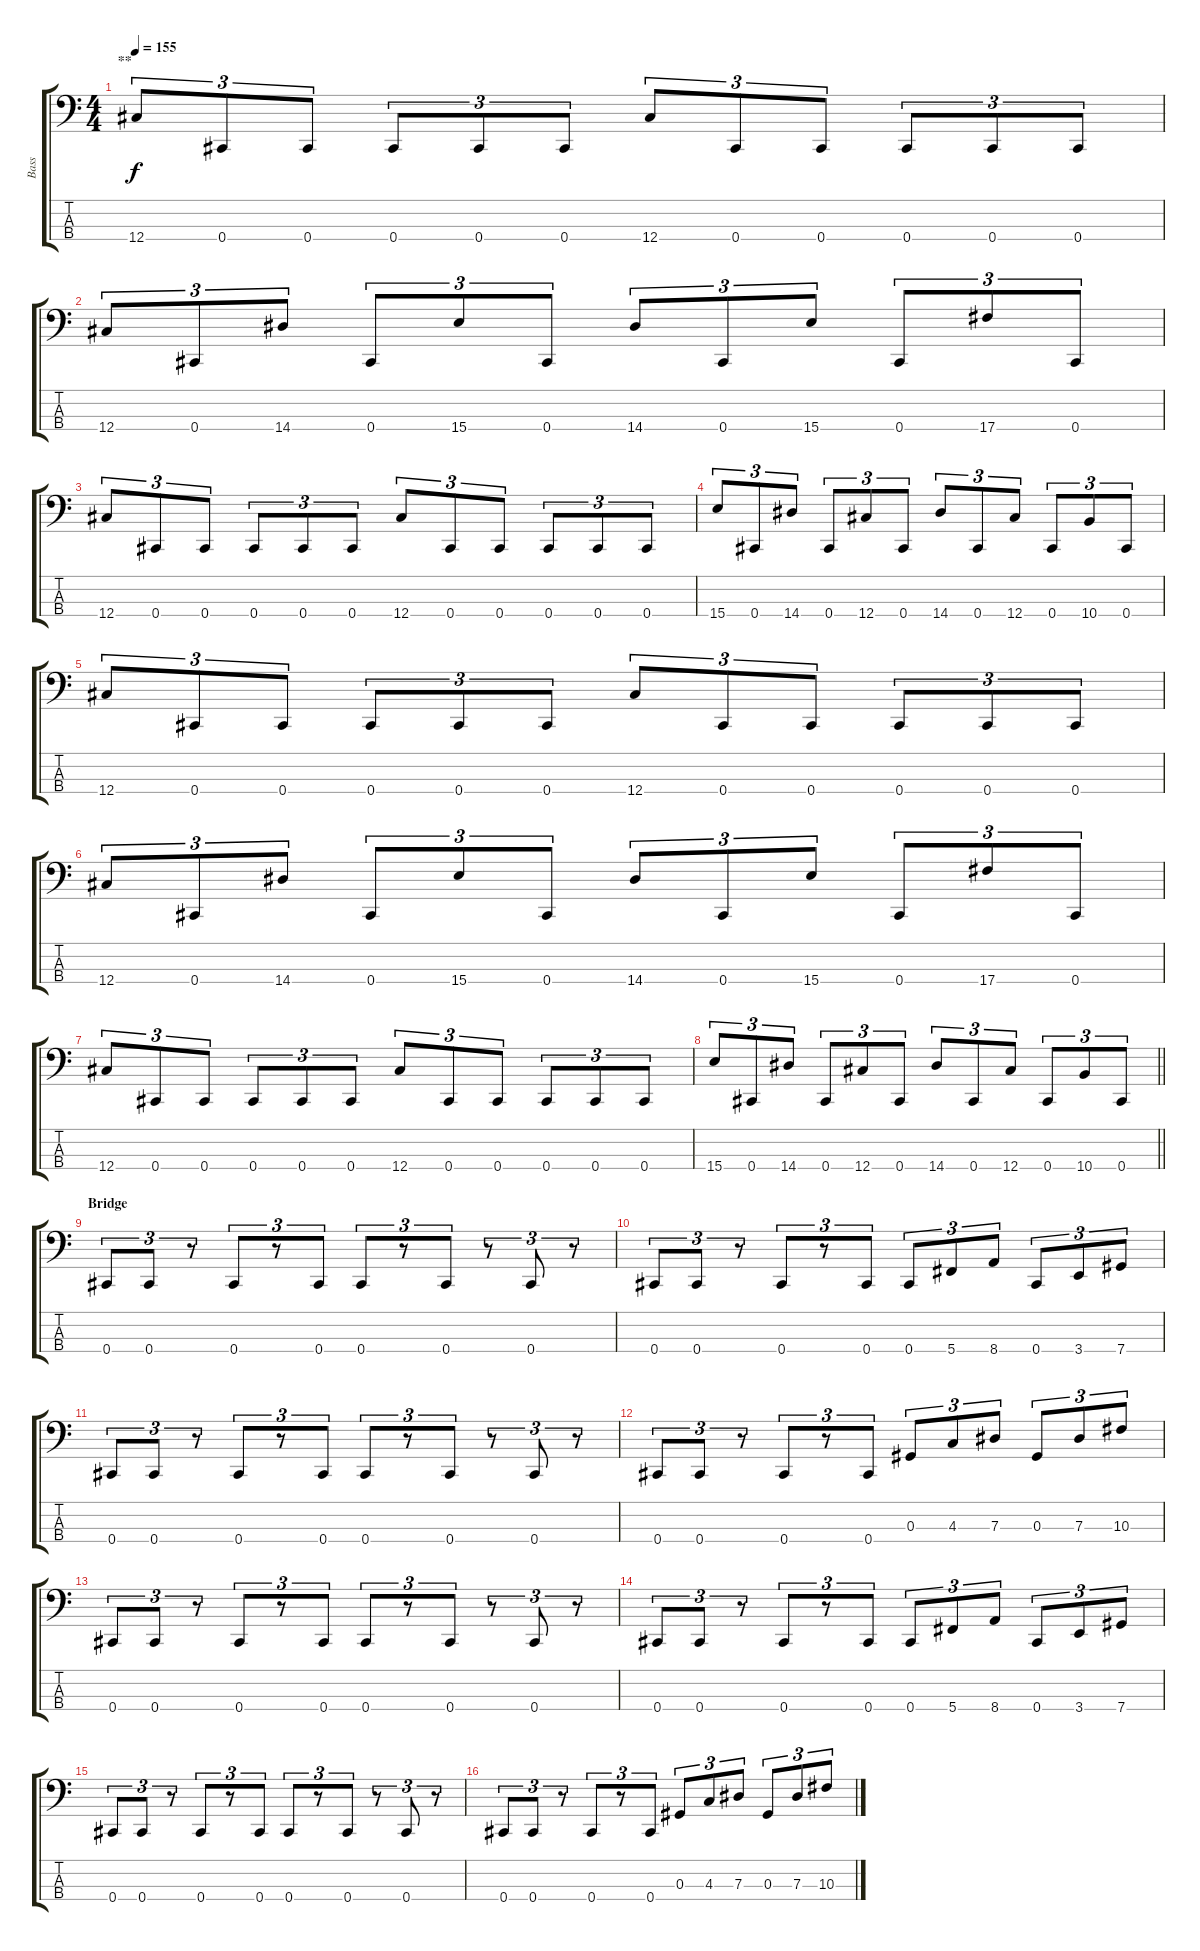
\track ("Bass" "Bass") {instrument electricbasspick}
\staff {score tabs}
\tuning (Gb2 Db2 Ab1 Db1) {hide}
\ts (4 4)
\section ("" "**")
\tempo 155
\clef f4
\ks c
12.4.8{tu (3 2) dy f} 0.4.8{tu (3 2)} 0.4.8{tu (3 2)} 0.4.8{tu (3 2)} 0.4.8{tu (3 2)} 0.4.8{tu (3 2)} 12.4.8{tu (3 2)} 0.4.8{tu (3 2)} 0.4.8{tu (3 2)} 0.4.8{tu (3 2)} 0.4.8{tu (3 2)} 0.4.8{tu (3 2)} |
12.4.8{tu (3 2)} 0.4.8{tu (3 2)} 14.4.8{tu (3 2)} 0.4.8{tu (3 2)} 15.4.8{tu (3 2)} 0.4.8{tu (3 2)} 14.4.8{tu (3 2)} 0.4.8{tu (3 2)} 15.4.8{tu (3 2)} 0.4.8{tu (3 2)} 17.4.8{tu (3 2)} 0.4.8{tu (3 2)} |
12.4.8{tu (3 2)} 0.4.8{tu (3 2)} 0.4.8{tu (3 2)} 0.4.8{tu (3 2)} 0.4.8{tu (3 2)} 0.4.8{tu (3 2)} 12.4.8{tu (3 2)} 0.4.8{tu (3 2)} 0.4.8{tu (3 2)} 0.4.8{tu (3 2)} 0.4.8{tu (3 2)} 0.4.8{tu (3 2)} |
15.4.8{tu (3 2)} 0.4.8{tu (3 2)} 14.4.8{tu (3 2)} 0.4.8{tu (3 2)} 12.4.8{tu (3 2)} 0.4.8{tu (3 2)} 14.4.8{tu (3 2)} 0.4.8{tu (3 2)} 12.4.8{tu (3 2)} 0.4.8{tu (3 2)} 10.4.8{tu (3 2)} 0.4.8{tu (3 2)} |
12.4.8{tu (3 2)} 0.4.8{tu (3 2)} 0.4.8{tu (3 2)} 0.4.8{tu (3 2)} 0.4.8{tu (3 2)} 0.4.8{tu (3 2)} 12.4.8{tu (3 2)} 0.4.8{tu (3 2)} 0.4.8{tu (3 2)} 0.4.8{tu (3 2)} 0.4.8{tu (3 2)} 0.4.8{tu (3 2)} |
12.4.8{tu (3 2)} 0.4.8{tu (3 2)} 14.4.8{tu (3 2)} 0.4.8{tu (3 2)} 15.4.8{tu (3 2)} 0.4.8{tu (3 2)} 14.4.8{tu (3 2)} 0.4.8{tu (3 2)} 15.4.8{tu (3 2)} 0.4.8{tu (3 2)} 17.4.8{tu (3 2)} 0.4.8{tu (3 2)} |
12.4.8{tu (3 2)} 0.4.8{tu (3 2)} 0.4.8{tu (3 2)} 0.4.8{tu (3 2)} 0.4.8{tu (3 2)} 0.4.8{tu (3 2)} 12.4.8{tu (3 2)} 0.4.8{tu (3 2)} 0.4.8{tu (3 2)} 0.4.8{tu (3 2)} 0.4.8{tu (3 2)} 0.4.8{tu (3 2)} |
\barLineRight lightlight
15.4.8{tu (3 2)} 0.4.8{tu (3 2)} 14.4.8{tu (3 2)} 0.4.8{tu (3 2)} 12.4.8{tu (3 2)} 0.4.8{tu (3 2)} 14.4.8{tu (3 2)} 0.4.8{tu (3 2)} 12.4.8{tu (3 2)} 0.4.8{tu (3 2)} 10.4.8{tu (3 2)} 0.4.8{tu (3 2)} |
\section ("" "Bridge")
0.4.8{tu (3 2)} 0.4.8{tu (3 2)} r.8{tu (3 2)} 0.4.8{tu (3 2)} r.8{tu (3 2)} 0.4.8{tu (3 2)} 0.4.8{tu (3 2)} r.8{tu (3 2)} 0.4.8{tu (3 2)} r.8{tu (3 2)} 0.4.8{tu (3 2)} r.8{tu (3 2)} |
0.4.8{tu (3 2)} 0.4.8{tu (3 2)} r.8{tu (3 2)} 0.4.8{tu (3 2)} r.8{tu (3 2)} 0.4.8{tu (3 2)} 0.4.8{tu (3 2)} 5.4.8{tu (3 2)} 8.4.8{tu (3 2)} 0.4.8{tu (3 2)} 3.4.8{tu (3 2)} 7.4.8{tu (3 2)} |
0.4.8{tu (3 2)} 0.4.8{tu (3 2)} r.8{tu (3 2)} 0.4.8{tu (3 2)} r.8{tu (3 2)} 0.4.8{tu (3 2)} 0.4.8{tu (3 2)} r.8{tu (3 2)} 0.4.8{tu (3 2)} r.8{tu (3 2)} 0.4.8{tu (3 2)} r.8{tu (3 2)} |
0.4.8{tu (3 2)} 0.4.8{tu (3 2)} r.8{tu (3 2)} 0.4.8{tu (3 2)} r.8{tu (3 2)} 0.4.8{tu (3 2)} 0.3.8{tu (3 2)} 4.3.8{tu (3 2)} 7.3.8{tu (3 2)} 0.3.8{tu (3 2)} 7.3.8{tu (3 2)} 10.3.8{tu (3 2)} |
0.4.8{tu (3 2)} 0.4.8{tu (3 2)} r.8{tu (3 2)} 0.4.8{tu (3 2)} r.8{tu (3 2)} 0.4.8{tu (3 2)} 0.4.8{tu (3 2)} r.8{tu (3 2)} 0.4.8{tu (3 2)} r.8{tu (3 2)} 0.4.8{tu (3 2)} r.8{tu (3 2)} |
0.4.8{tu (3 2)} 0.4.8{tu (3 2)} r.8{tu (3 2)} 0.4.8{tu (3 2)} r.8{tu (3 2)} 0.4.8{tu (3 2)} 0.4.8{tu (3 2)} 5.4.8{tu (3 2)} 8.4.8{tu (3 2)} 0.4.8{tu (3 2)} 3.4.8{tu (3 2)} 7.4.8{tu (3 2)} |
0.4.8{tu (3 2)} 0.4.8{tu (3 2)} r.8{tu (3 2)} 0.4.8{tu (3 2)} r.8{tu (3 2)} 0.4.8{tu (3 2)} 0.4.8{tu (3 2)} r.8{tu (3 2)} 0.4.8{tu (3 2)} r.8{tu (3 2)} 0.4.8{tu (3 2)} r.8{tu (3 2)} |
0.4.8{tu (3 2)} 0.4.8{tu (3 2)} r.8{tu (3 2)} 0.4.8{tu (3 2)} r.8{tu (3 2)} 0.4.8{tu (3 2)} 0.3.8{tu (3 2)} 4.3.8{tu (3 2)} 7.3.8{tu (3 2)} 0.3.8{tu (3 2)} 7.3.8{tu (3 2)} 10.3.8{tu (3 2)}
